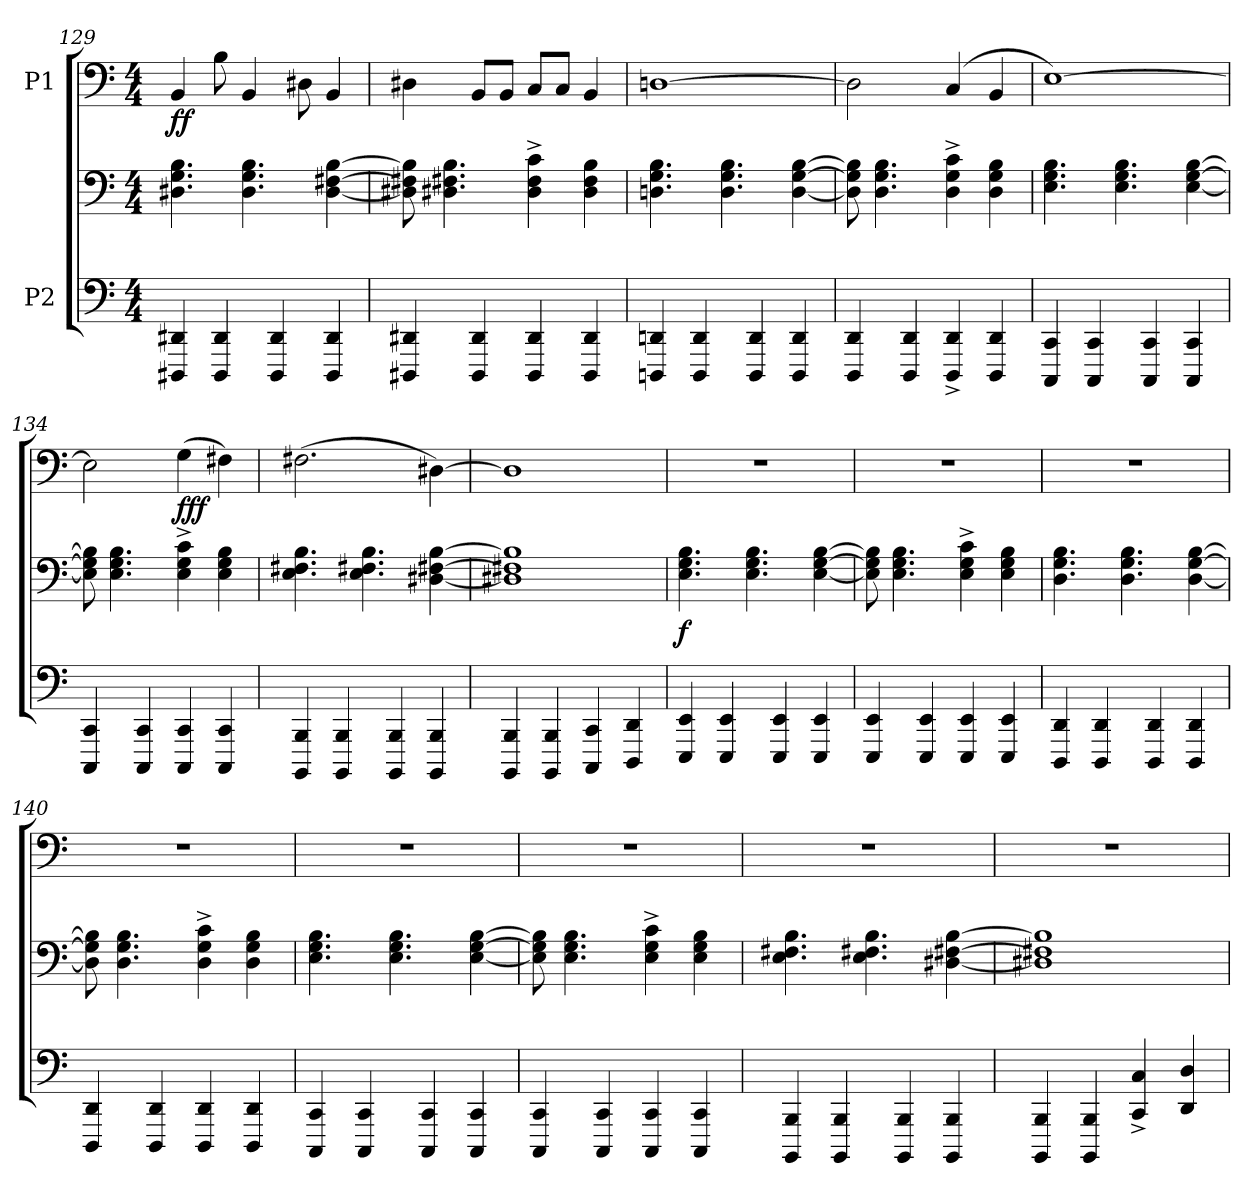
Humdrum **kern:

**kern	**kern	**dynam	**kern	**dynam
*part2	*part2	*part2	*part1	*part1
*staff3	*staff2	*staff2/3	*staff1	*staff1
*I"P2	*	*	*I"P1	*
*clefF4	*clefF4	*	*clefF4	*
*k[]	*k[]	*	*k[]	*
*C:	*C:	*	*C:	*
*M4/4	*M4/4	*	*M4/4	*
=129	=129	=129	=129	=129
4DDD#Xi/ 4DD#Xi	4.D#Xi\ 4.Gi 4.Bi	.	4BBi/	ff
4DDD#i/ 4DD#i	.	.	8Bi\	.
.	4.D#i\ 4.Gi 4.Bi	.	4BBi/	.
4DDD#i/ 4DD#i	.	.	.	.
.	.	.	8D#Xi\	.
4DDD#i/ 4DD#i	[4D#i\ [4F#Xi [4Bi	.	4BBi/	.
=130	=130	=130	=130	=130
4DDD#Xi/ 4DD#Xi	8D#Xi\] 8F#Xi] 8Bi]	.	4D#Xi\	.
.	4.D#Xi\ 4.F#Xi 4.Bi	.	.	.
4DDD#i/ 4DD#i	.	.	8BBi/L	.
.	.	.	8BBi/J	.
4DDD#i/ 4DD#i	4D#i\^ 4F#i^ 4ci^	.	8Ci/L	.
.	.	.	8Ci/J	.
4DDD#i/ 4DD#i	4D#i\ 4F#i 4Bi	.	4BBi/	.
=131	=131	=131	=131	=131
4DDDni/ 4DDni	4.Dni\ 4.Gi 4.Bi	.	[1Dni	.
4DDDi/ 4DDi	.	.	.	.
.	4.Di\ 4.Gi 4.Bi	.	.	.
4DDDi/ 4DDi	.	.	.	.
4DDDi/ 4DDi	[4Di\ [4Gi [4Bi	.	.	.
!!LO:PB:g=z
=132	=132	=132	=132	=132
4DDDi/ 4DDi	8Di\] 8Gi] 8Bi]	.	2Di\]	.
.	4.Di\ 4.Gi 4.Bi	.	.	.
4DDDi/ 4DDi	.	.	.	.
4DDDi/^ 4DDi^	4Di\^ 4Gi^ 4ci^	.	(4Ci/	.
4DDDi/ 4DDi	4Di\ 4Gi 4Bi	.	4BBi/	.
=133	=133	=133	=133	=133
4CCCi/ 4CCi	4.Ei\ 4.Gi 4.Bi	.	[1Ei)	.
4CCCi/ 4CCi	.	.	.	.
.	4.Ei\ 4.Gi 4.Bi	.	.	.
4CCCi/ 4CCi	.	.	.	.
4CCCi/ 4CCi	[4Ei\ [4Gi [4Bi	.	.	.
=134	=134	=134	=134	=134
4CCCi/ 4CCi	8Ei\] 8Gi] 8Bi]	.	2Ei\]	.
.	4.Ei\ 4.Gi 4.Bi	.	.	.
4CCCi/ 4CCi	.	.	.	.
4CCCi/ 4CCi	4Ei\^ 4Gi^ 4ci^	.	(4Gi\	fff
4CCCi/ 4CCi	4Ei\ 4Gi 4Bi	.	4F#Xi\)	.
=135	=135	=135	=135	=135
4BBBBi/ 4BBBi	4.Ei\ 4.F#Xi 4.Bi	.	(2.F#Xi\	.
4BBBBi/ 4BBBi	.	.	.	.
.	4.Ei\ 4.F#Xi 4.Bi	.	.	.
4BBBBi/ 4BBBi	.	.	.	.
4BBBBi/ 4BBBi	[4D#Xi\ [4F#Xi [4Bi	.	[4D#Xi\)	.
=136	=136	=136	=136	=136
4BBBBi/ 4BBBi	1D#Xi] 1F#Xi] 1Bi]	.	1D#i]	.
4BBBBi/ 4BBBi	.	.	.	.
4CCCi/ 4CCi	.	.	.	.
4DDDi/ 4DDi	.	.	.	.
!!LO:LB:g=z
=137	=137	=137	=137	=137
4EEEi/ 4EEi	4.Ei\ 4.Gi 4.Bi	f	1r	.
4EEEi/ 4EEi	.	.	.	.
.	4.Ei\ 4.Gi 4.Bi	.	.	.
4EEEi/ 4EEi	.	.	.	.
4EEEi/ 4EEi	[4Ei\ [4Gi [4Bi	.	.	.
=138	=138	=138	=138	=138
4EEEi/ 4EEi	8Ei\] 8Gi] 8Bi]	.	1r	.
.	4.Ei\ 4.Gi 4.Bi	.	.	.
4EEEi/ 4EEi	.	.	.	.
4EEEi/ 4EEi	4Ei\^ 4Gi^ 4ci^	.	.	.
4EEEi/ 4EEi	4Ei\ 4Gi 4Bi	.	.	.
=139	=139	=139	=139	=139
4DDDi/ 4DDi	4.Di\ 4.Gi 4.Bi	.	1r	.
4DDDi/ 4DDi	.	.	.	.
.	4.Di\ 4.Gi 4.Bi	.	.	.
4DDDi/ 4DDi	.	.	.	.
4DDDi/ 4DDi	[4Di\ [4Gi [4Bi	.	.	.
=140	=140	=140	=140	=140
4DDDi/ 4DDi	8Di\] 8Gi] 8Bi]	.	1r	.
.	4.Di\ 4.Gi 4.Bi	.	.	.
4DDDi/ 4DDi	.	.	.	.
4DDDi/ 4DDi	4Di\^ 4Gi^ 4ci^	.	.	.
4DDDi/ 4DDi	4Di\ 4Gi 4Bi	.	.	.
!!LO:LB:g=z
=141	=141	=141	=141	=141
4CCCi/ 4CCi	4.Ei\ 4.Gi 4.Bi	.	1r	.
4CCCi/ 4CCi	.	.	.	.
.	4.Ei\ 4.Gi 4.Bi	.	.	.
4CCCi/ 4CCi	.	.	.	.
4CCCi/ 4CCi	[4Ei\ [4Gi [4Bi	.	.	.
=142	=142	=142	=142	=142
4CCCi/ 4CCi	8Ei\] 8Gi] 8Bi]	.	1r	.
.	4.Ei\ 4.Gi 4.Bi	.	.	.
4CCCi/ 4CCi	.	.	.	.
4CCCi/ 4CCi	4Ei\^ 4Gi^ 4ci^	.	.	.
4CCCi/ 4CCi	4Ei\ 4Gi 4Bi	.	.	.
=143	=143	=143	=143	=143
4BBBBi/ 4BBBi	4.Ei\ 4.F#Xi 4.Bi	.	1r	.
4BBBBi/ 4BBBi	.	.	.	.
.	4.Ei\ 4.F#Xi 4.Bi	.	.	.
4BBBBi/ 4BBBi	.	.	.	.
4BBBBi/ 4BBBi	[4D#Xi\ [4F#Xi [4Bi	.	.	.
=144	=144	=144	=144	=144
4BBBBi/ 4BBBi	1D#Xi] 1F#Xi] 1Bi]	.	1r	.
4BBBBi/ 4BBBi	.	.	.	.
4CCi/^ 4Ci^	.	.	.	.
4DDi/ 4Di	.	.	.	.
=	=	=	=	=
*-	*-	*-	*-	*-
